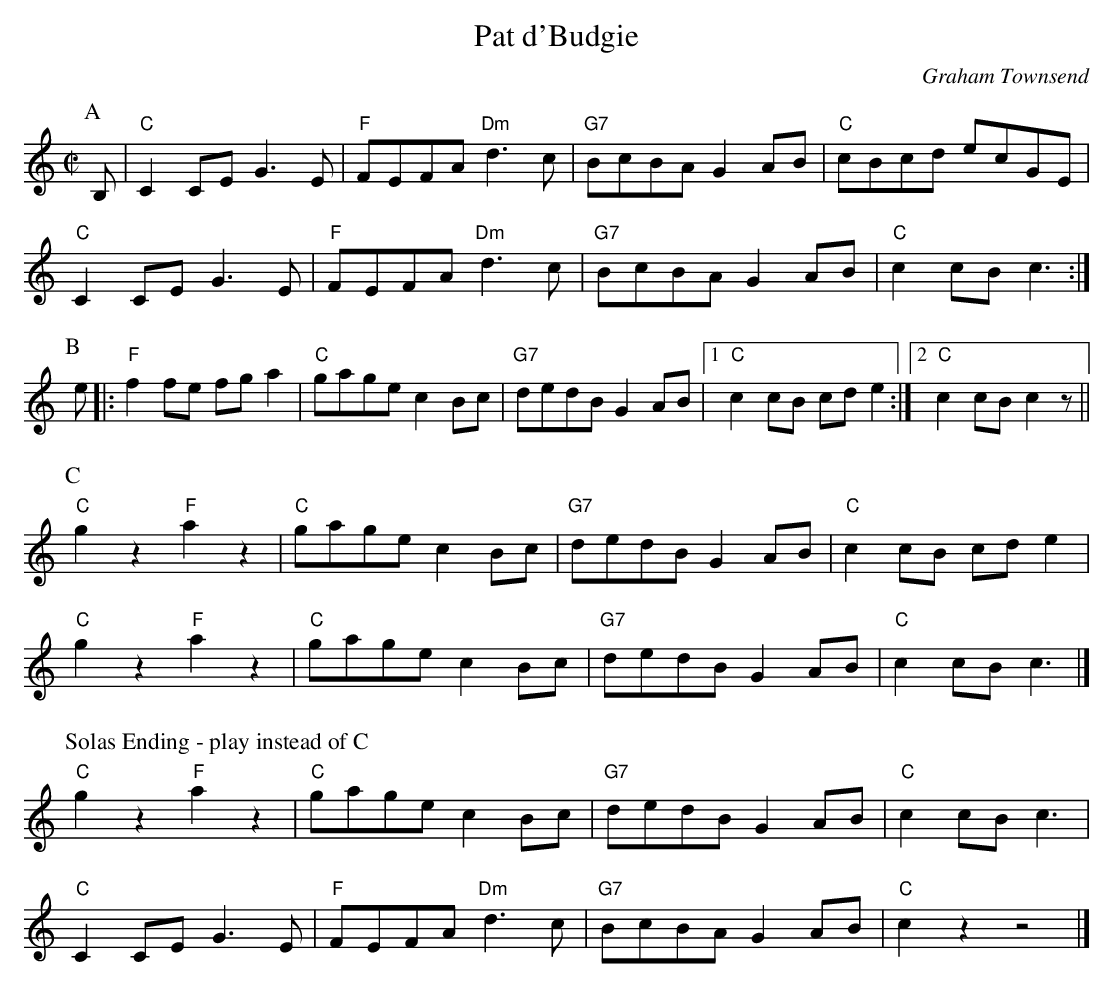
X:1
T:Pat d'Budgie
C:Graham Townsend
M: C|
K: C
P:A
B,|"C"C2CE G3 E| "F"FEFA "Dm"d3 c| "G7"BcBA G2 AB| "C"cBcd ecGE|
"C"C2CE G3 E| "F"FEFA "Dm"d3 c| "G7"BcBA G2 AB| "C"c2 cB c3 :|
P:B
e|:"F"f2 fe fg a2| "C"gage c2 Bc| "G7"dedB G2 AB|1 "C"c2 cB cd e2 :|2 "C"c2 cB c2 z||
P:C
"C"g2 z2 "F"a2 z2| "C"gage c2 Bc| "G7"dedB G2 AB| "C"c2 cB cd e2 |
"C"g2 z2 "F"a2 z2| "C"gage c2 Bc| "G7"dedB G2 AB| "C"c2 cB c3|]
P:Solas Ending - play instead of C
"C"g2 z2 "F"a2 z2| "C"gage c2 Bc| "G7"dedB G2 AB| "C"c2 cB c3|
"C"C2CE G3 E| "F"FEFA "Dm"d3 c| "G7"BcBA G2 AB| "C"c2 z2z4 |]
